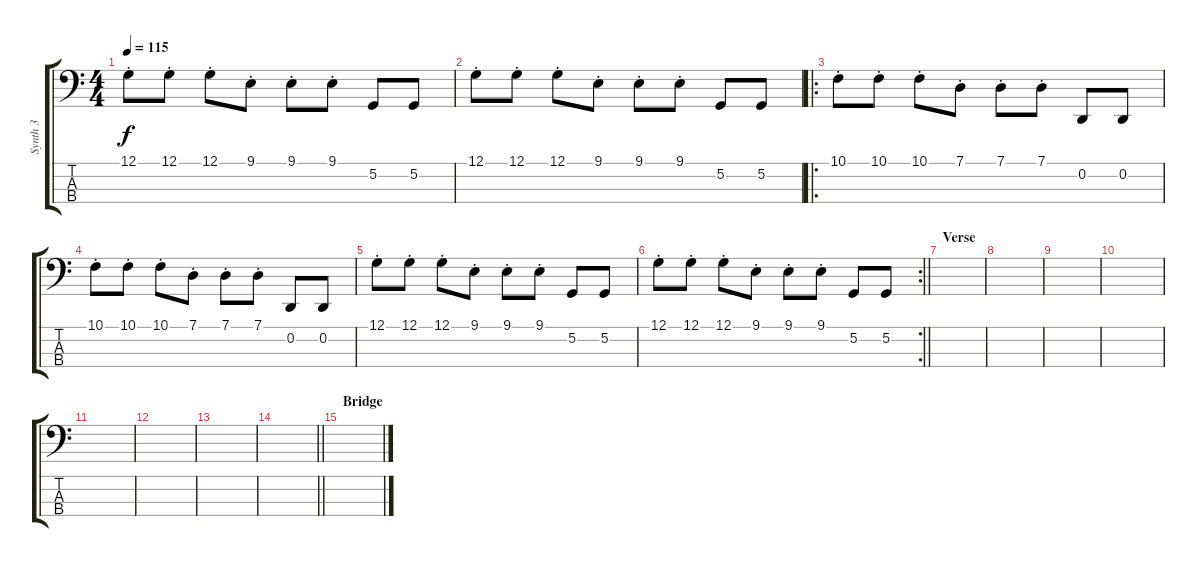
\track ("Synth 3" "Synth 3") {instrument lead1square}
\staff {score tabs}
\tuning (G2 D2 A1 E1) {hide}
\ts (4 4)
\tempo 115
\clef f4
\ks c
12.1{st}.8{dy f} 12.1{st}.8 12.1{st}.8 9.1{st}.8 9.1{st}.8 9.1{st}.8 5.2.8 5.2.8 |
12.1{st}.8 12.1{st}.8 12.1{st}.8 9.1{st}.8 9.1{st}.8 9.1{st}.8 5.2.8 5.2.8 |
\ro
10.1{st}.8 10.1{st}.8 10.1{st}.8 7.1{st}.8 7.1{st}.8 7.1{st}.8 0.2.8 0.2.8 |
10.1{st}.8 10.1{st}.8 10.1{st}.8 7.1{st}.8 7.1{st}.8 7.1{st}.8 0.2.8 0.2.8 |
12.1{st}.8 12.1{st}.8 12.1{st}.8 9.1{st}.8 9.1{st}.8 9.1{st}.8 5.2.8 5.2.8 |
\rc 2
\barLineRight lightlight
12.1{st}.8 12.1{st}.8 12.1{st}.8 9.1{st}.8 9.1{st}.8 9.1{st}.8 5.2.8 5.2.8 |
\section ("" "Verse")
|
|
|
|
|
|
|
\barLineRight lightlight
|
\section ("" "Bridge")
